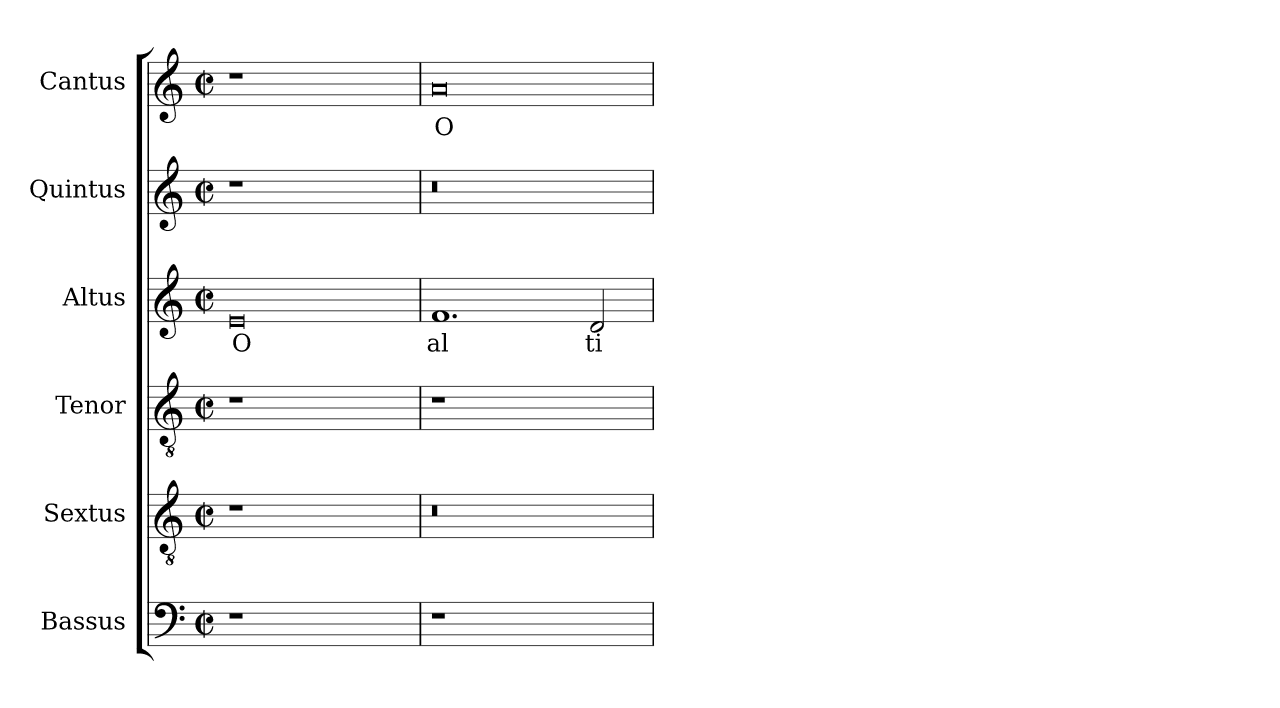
**kern	**kern	**kern	**kern	**text	**kern	**kern	**text
*part6	*part5	*part4	*part3	*part3	*part2	*part1	*part1
*staff6	*staff5	*staff4	*staff3	*staff3	*staff2	*staff1	*staff1
*I"Bassus	*I"Sextus	*I"Tenor	*I"Altus	*	*I"Quintus	*I"Cantus	*
!!LO:PB:g=z
*stria5	*stria5	*stria5	*stria5	*	*stria5	*stria5	*
*clefF4	*clefGv2	*clefGv2	*clefG2	*	*clefG2	*clefG2	*
*k[]	*k[]	*k[]	*k[]	*	*k[]	*k[]	*
*C:	*C:	*C:	*C:	*	*C:	*C:	*
*M2/2	*M2/2	*M2/2	*M2/2	*	*M2/2	*M2/2	*
*met(c|)	*met(c|)	*met(c|)	*met(c|)	*	*met(c|)	*met(c|)	*
=1	=1	=1	=1	=1	=1	=1	=1
!	!	!	!	!LO:LY:b:cj	!	!	!
1r	1r	1r	0e	O	1r	1r	.
1ryy	1ryy	1ryy	.	.	1ryy	1ryy	.
=2	=2	=2	=2	=2	=2	=2	=2
!	!	!	!	!LO:LY:b:cj	!	!	!LO:LY:b:cj
1r	0r	1r	1.f	al	0r	0a	O
1ryy	.	1ryy	.	.	.	.	.
!	!	!	!	!LO:LY:b:cj	!	!	!
.	.	.	2d/	ti	.	.	.
=	=	=	=	=	=	=	=
*-	*-	*-	*-	*-	*-	*-	*-
